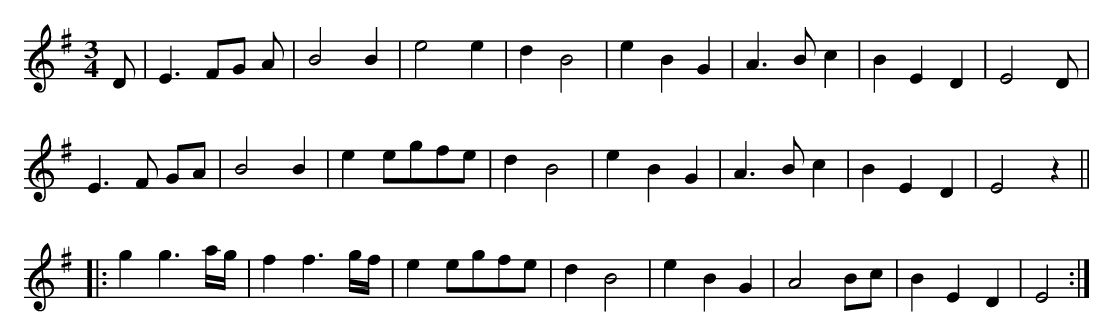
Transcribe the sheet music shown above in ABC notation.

X:1
M:3/4
K:G
D|E3FG A|B4B2|e4e2|d2B4|e2B2G2|A3Bc2|B2E2D2|E4 D|
E3 F GA|B4 B2|e2 egfe|d2 B4|e2 B2 G2|A3 B c2|B2E2D2|E4z2||
|:g2 g3 a/g/|f2 f3 g/f/|e2 egfe|d2 B4|e2 B2 G2|A4 Bc|B2 E2 D2|E4:|
